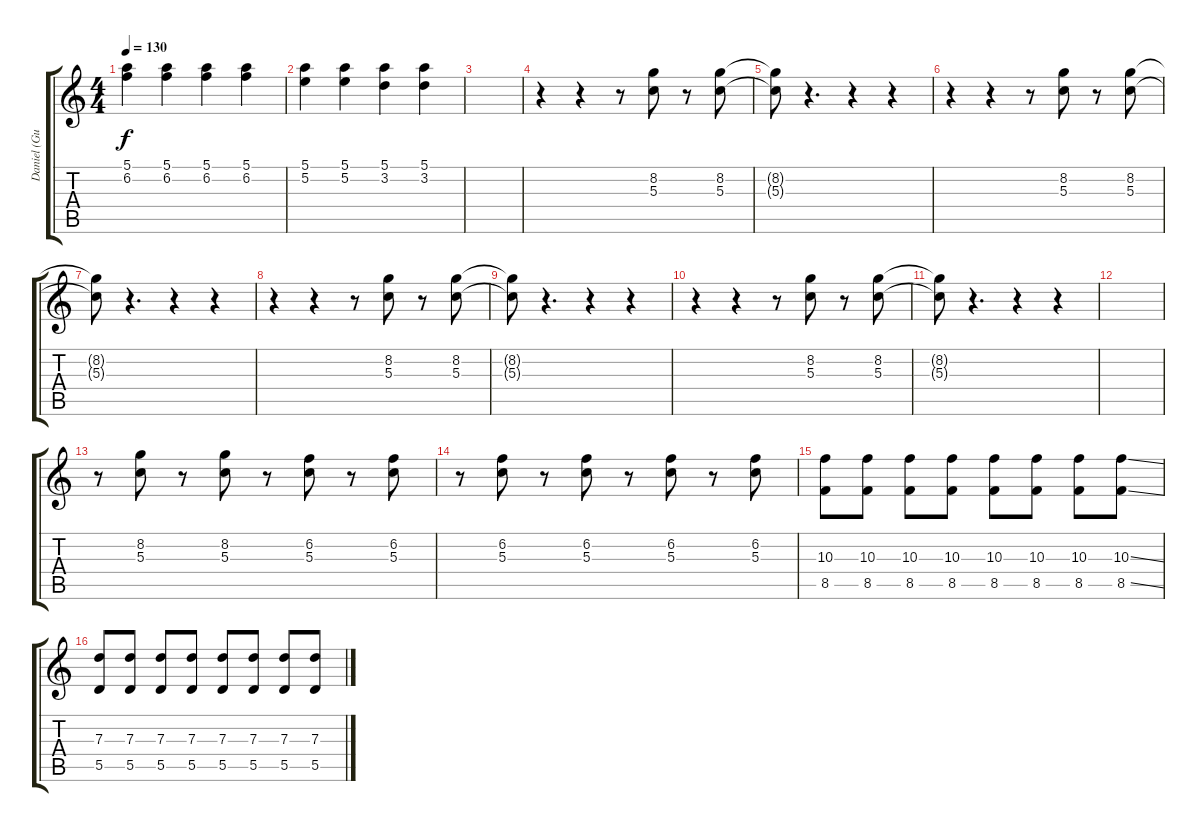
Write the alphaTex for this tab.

\track ("Daniel (Guitar 2)" "Daniel (Gu") {instrument overdrivenguitar}
\staff {score tabs}
\tuning (E4 B3 G3 D3 A2 E2) {hide}
\ts (4 4)
\tempo 130
\clef g2
\ks c
(5.1 6.2).4{dy f} (5.1 6.2).4 (5.1 6.2).4 (5.1 6.2).4 |
(5.1 5.2).4 (5.1 5.2).4 (5.1 3.2).4 (5.1 3.2).4 |
|
r.4{volume 14 instrument overdrivenguitar} r.4 r.8 (8.2 5.3).8 r.8 (8.2 5.3).8 |
(8.2{t} 5.3{t}).8 r.4{d} r.4 r.4 |
r.4 r.4 r.8 (8.2 5.3).8 r.8 (8.2 5.3).8 |
(8.2{t} 5.3{t}).8 r.4{d} r.4 r.4 |
r.4 r.4 r.8 (8.2 5.3).8 r.8 (8.2 5.3).8 |
(8.2{t} 5.3{t}).8 r.4{d} r.4 r.4 |
r.4 r.4 r.8 (8.2 5.3).8 r.8 (8.2 5.3).8 |
(8.2{t} 5.3{t}).8 r.4{d} r.4 r.4 |
|
r.8 (8.2 5.3).8 r.8 (8.2 5.3).8 r.8 (6.2 5.3).8 r.8 (6.2 5.3).8 |
r.8 (6.2 5.3).8 r.8 (6.2 5.3).8 r.8 (6.2 5.3).8 r.8 (6.2 5.3).8 |
(10.3 8.5).8 (10.3 8.5).8 (10.3 8.5).8 (10.3 8.5).8 (10.3 8.5).8 (10.3 8.5).8 (10.3 8.5).8 (10.3{ss} 8.5{ss}).8 |
(7.3 5.5).8 (7.3 5.5).8 (7.3 5.5).8 (7.3 5.5).8 (7.3 5.5).8 (7.3 5.5).8 (7.3 5.5).8 (7.3{ss} 5.5{ss}).8
